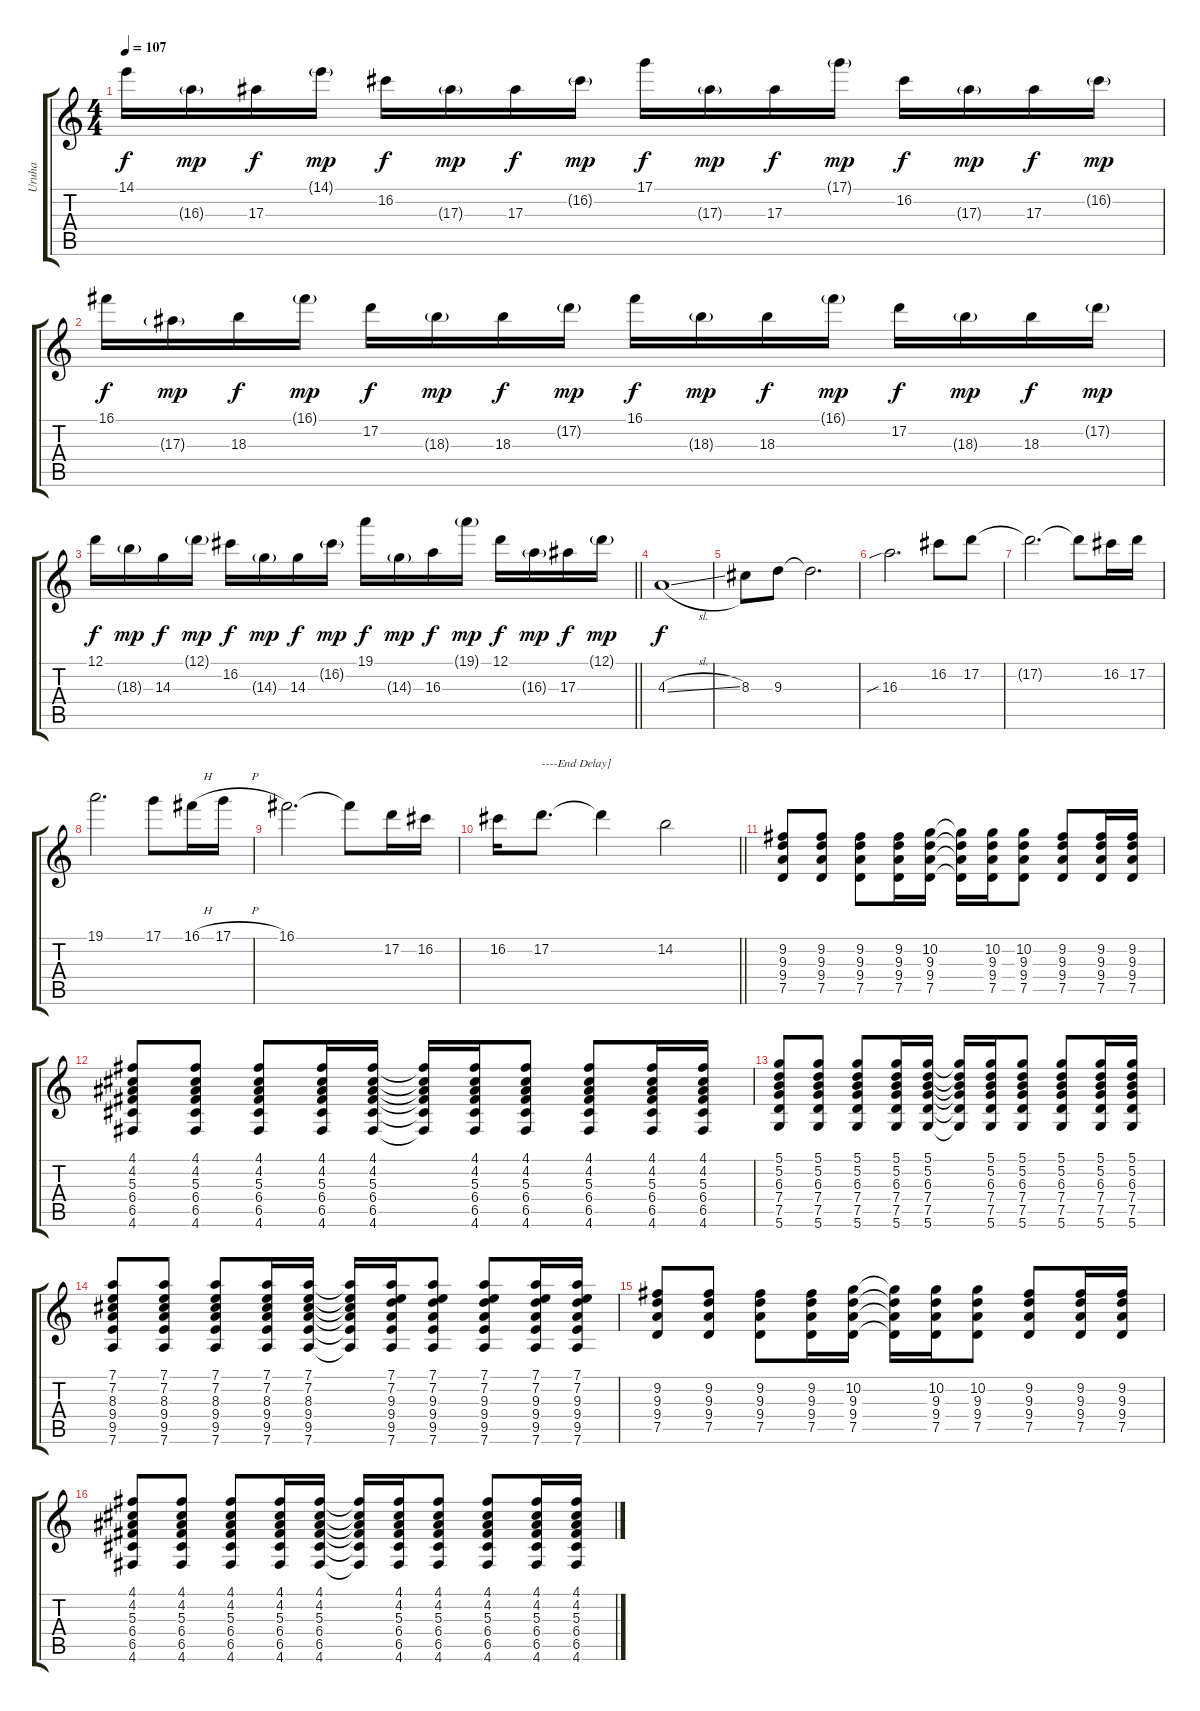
\track ("Uruha" "Uruha") {instrument distortionguitar}
\staff {score tabs}
\tuning (D4 A3 F3 C3 G2 D2) {hide}
\ts (4 4)
\tempo 107
\clef g2
\ks c
14.1.16{dy f} 16.3{g}.16{dy mp} 17.3.16{dy f} 14.1{g}.16{dy mp} 16.2.16{dy f} 17.3{g}.16{dy mp} 17.3.16{dy f} 16.2{g}.16{dy mp} 17.1.16{dy f} 17.3{g}.16{dy mp} 17.3.16{dy f} 17.1{g}.16{dy mp} 16.2.16{dy f} 17.3{g}.16{dy mp} 17.3.16{dy f} 16.2{g}.16{dy mp} |
16.1.16{dy f} 17.3{g}.16{dy mp} 18.3.16{dy f} 16.1{g}.16{dy mp} 17.2.16{dy f} 18.3{g}.16{dy mp} 18.3.16{dy f} 17.2{g}.16{dy mp} 16.1.16{dy f} 18.3{g}.16{dy mp} 18.3.16{dy f} 16.1{g}.16{dy mp} 17.2.16{dy f} 18.3{g}.16{dy mp} 18.3.16{dy f} 17.2{g}.16{dy mp} |
\barLineRight lightlight
12.1.16{dy f} 18.3{g}.16{dy mp} 14.3.16{dy f} 12.1{g}.16{dy mp} 16.2.16{dy f} 14.3{g}.16{dy mp} 14.3.16{dy f} 16.2{g}.16{dy mp} 19.1.16{dy f} 14.3{g}.16{dy mp} 16.3.16{dy f} 19.1{g}.16{dy mp} 12.1.16{dy f} 16.3{g}.16{dy mp} 17.3.16{dy f} 12.1{g}.16{dy mp} |
4.3{sl}.1{dy f} |
8.3.8 9.3.8 9.3{t}.2{d} |
16.3{sib}.2{d} 16.2.8 17.2.8 |
17.2{t}.2{d} 17.2{t}.8 16.2.16 17.2.16 |
19.1.2{d} 17.1.8 16.1{h}.16 17.1{h}.16 |
16.1.2{d} 16.1{t}.8 17.2.16 16.2.16 |
\barLineRight lightlight
16.2.16 17.2.8{d txt "----End Delay]"} 17.2{t}.4 14.2.2 |
(9.2 9.3 9.4 7.5).8 (9.2 9.3 9.4 7.5).8 (9.2 9.3 9.4 7.5).8 (9.2 9.3 9.4 7.5).16 (10.2 9.3 9.4 7.5).16 (10.2{t} 9.3{t} 9.4{t} 7.5{t}).16 (10.2 9.3 9.4 7.5).16 (10.2 9.3 9.4 7.5).8 (9.2 9.3 9.4 7.5).8 (9.2 9.3 9.4 7.5).16 (9.2 9.3 9.4 7.5).16 |
(4.1 4.2 5.3 6.4 6.5 4.6).8 (4.1 4.2 5.3 6.4 6.5 4.6).8 (4.1 4.2 5.3 6.4 6.5 4.6).8 (4.1 4.2 5.3 6.4 6.5 4.6).16 (4.1 4.2 5.3 6.4 6.5 4.6).16 (4.1{t} 4.2{t} 5.3{t} 6.4{t} 6.5{t} 4.6{t}).16 (4.1 4.2 5.3 6.4 6.5 4.6).16 (4.1 4.2 5.3 6.4 6.5 4.6).8 (4.1 4.2 5.3 6.4 6.5 4.6).8 (4.1 4.2 5.3 6.4 6.5 4.6).16 (4.1 4.2 5.3 6.4 6.5 4.6).16 |
(5.1 5.2 6.3 7.4 7.5 5.6).8 (5.1 5.2 6.3 7.4 7.5 5.6).8 (5.1 5.2 6.3 7.4 7.5 5.6).8 (5.1 5.2 6.3 7.4 7.5 5.6).16 (5.1 5.2 6.3 7.4 7.5 5.6).16 (5.1{t} 5.2{t} 6.3{t} 7.4{t} 7.5{t} 5.6{t}).16 (5.1 5.2 6.3 7.4 7.5 5.6).16 (5.1 5.2 6.3 7.4 7.5 5.6).8 (5.1 5.2 6.3 7.4 7.5 5.6).8 (5.1 5.2 6.3 7.4 7.5 5.6).16 (5.1 5.2 6.3 7.4 7.5 5.6).16 |
(7.1 7.2 8.3 9.4 9.5 7.6).8 (7.1 7.2 8.3 9.4 9.5 7.6).8 (7.1 7.2 8.3 9.4 9.5 7.6).8 (7.1 7.2 8.3 9.4 9.5 7.6).16 (7.1 7.2 8.3 9.4 9.5 7.6).16 (7.1{t} 7.2{t} 8.3{t} 9.4{t} 9.5{t} 7.6{t}).16 (7.1 7.2 9.3 9.4 9.5 7.6).16 (7.1 7.2 9.3 9.4 9.5 7.6).8 (7.1 7.2 9.3 9.4 9.5 7.6).8 (7.1 7.2 9.3 9.4 9.5 7.6).16 (7.1 7.2 9.3 9.4 9.5 7.6).16 |
(9.2 9.3 9.4 7.5).8 (9.2 9.3 9.4 7.5).8 (9.2 9.3 9.4 7.5).8 (9.2 9.3 9.4 7.5).16 (10.2 9.3 9.4 7.5).16 (10.2{t} 9.3{t} 9.4{t} 7.5{t}).16 (10.2 9.3 9.4 7.5).16 (10.2 9.3 9.4 7.5).8 (9.2 9.3 9.4 7.5).8 (9.2 9.3 9.4 7.5).16 (9.2 9.3 9.4 7.5).16 |
(4.1 4.2 5.3 6.4 6.5 4.6).8 (4.1 4.2 5.3 6.4 6.5 4.6).8 (4.1 4.2 5.3 6.4 6.5 4.6).8 (4.1 4.2 5.3 6.4 6.5 4.6).16 (4.1 4.2 5.3 6.4 6.5 4.6).16 (4.1{t} 4.2{t} 5.3{t} 6.4{t} 6.5{t} 4.6{t}).16 (4.1 4.2 5.3 6.4 6.5 4.6).16 (4.1 4.2 5.3 6.4 6.5 4.6).8 (4.1 4.2 5.3 6.4 6.5 4.6).8 (4.1 4.2 5.3 6.4 6.5 4.6).16 (4.1 4.2 5.3 6.4 6.5 4.6).16
